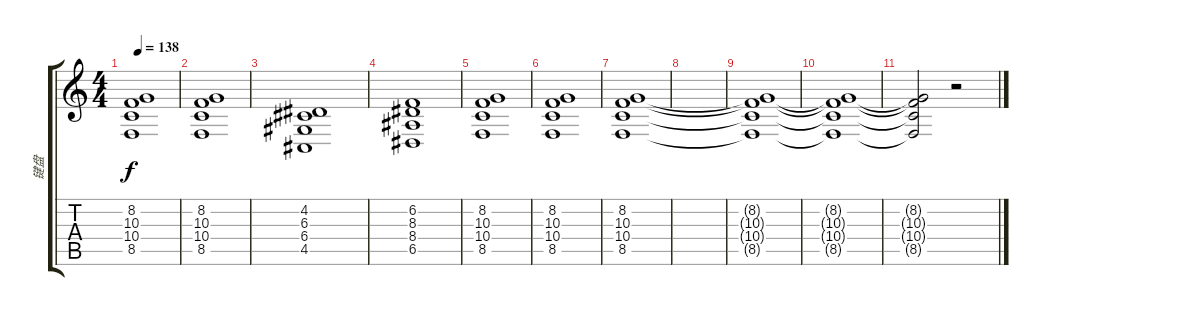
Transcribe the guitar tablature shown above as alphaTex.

\track ("键盘" "键盘") {instrument synthstrings1}
\staff {score tabs}
\tuning (E4 B3 G3 D3 A2 E2) {hide}
\ts (4 4)
\tempo 138
\clef g2
\ks c
(8.2 10.3 10.4 8.5).1{dy f} |
(8.2 10.3 10.4 8.5).1 |
(4.2 6.3 6.4 4.5).1 |
(6.2 8.3 8.4 6.5).1 |
(8.2 10.3 10.4 8.5).1 |
(8.2 10.3 10.4 8.5).1 |
(8.2 10.3 10.4 8.5).1 |
|
(8.2{t} 10.3{t} 10.4{t} 8.5{t}).1 |
(8.2{t} 10.3{t} 10.4{t} 8.5{t}).1 |
(8.2{t} 10.3{t} 10.4{t} 8.5{t}).2 r.2
